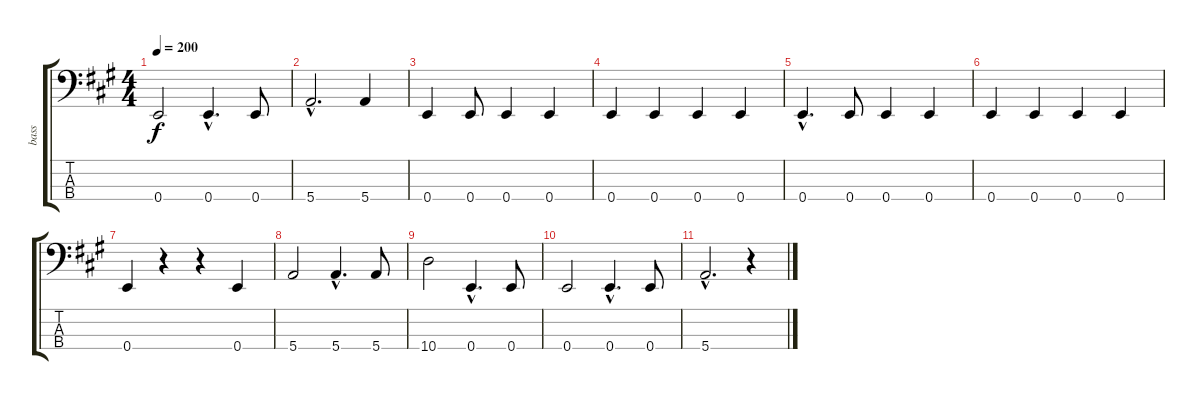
\track ("bass" "bass") {instrument electricbassfinger}
\staff {score tabs}
\tuning (G2 D2 A1 E1) {hide}
\ts (4 4)
\tempo 200
\clef f4
\ks a
0.4.2{dy f} 0.4{hac}.4{d} 0.4.8 |
5.4{hac}.2{d} 5.4.4 |
0.4.4 0.4.8 0.4.4 0.4.4 |
0.4.4 0.4.4 0.4.4 0.4.4 |
0.4{hac}.4{d} 0.4.8 0.4.4 0.4.4 |
0.4.4 0.4.4 0.4.4 0.4.4 |
0.4.4 r.4 r.4 0.4.4 |
5.4.2 5.4{hac}.4{d} 5.4.8 |
10.4.2 0.4{hac}.4{d} 0.4.8 |
0.4.2 0.4{hac}.4{d} 0.4.8 |
5.4{hac}.2{d} r.4
